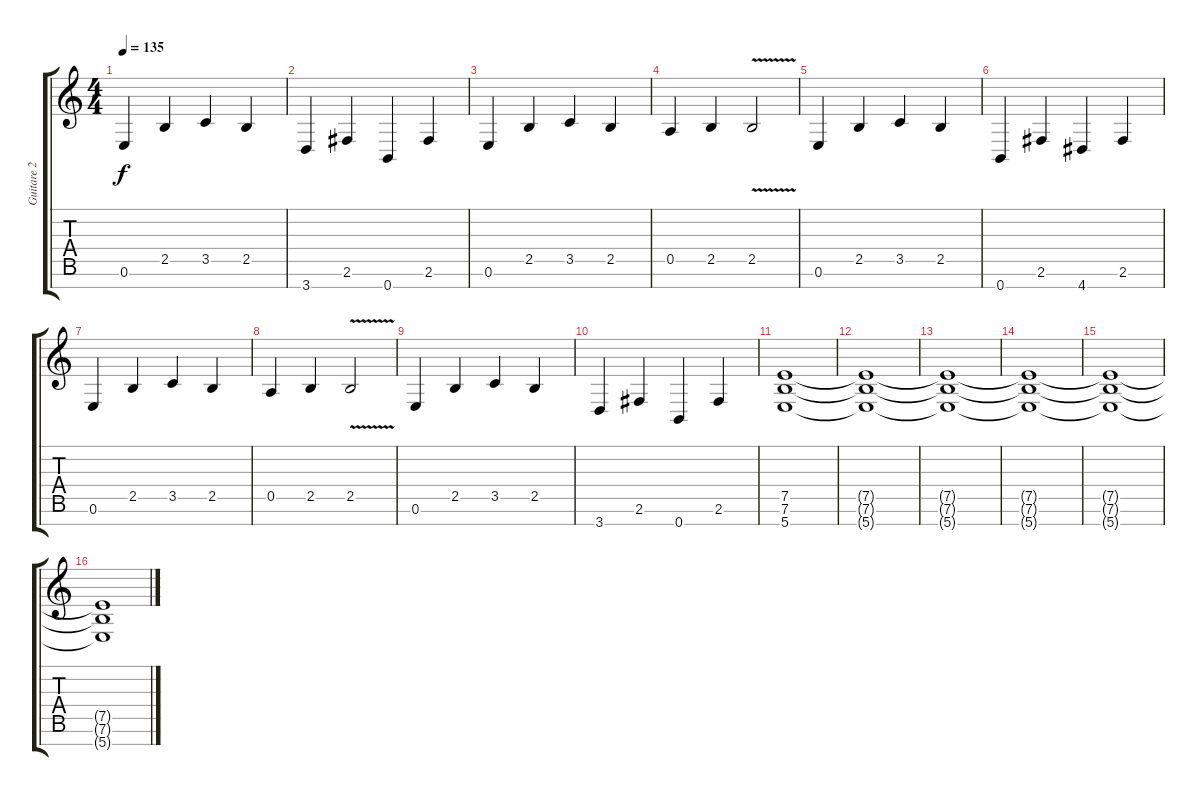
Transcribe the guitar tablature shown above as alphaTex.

\track ("Guitare 2" "Guitare 2") {instrument distortionguitar}
\staff {score tabs}
\tuning (E4 B3 G3 D3 A2 E2 B1) {hide}
\ts (4 4)
\tempo 135
\clef g2
\ks c
0.6.4{dy f} 2.5.4 3.5.4 2.5.4 |
3.7.4 2.6.4 0.7.4 2.6.4 |
0.6.4 2.5.4 3.5.4 2.5.4 |
0.5.4 2.5.4 2.5{v}.2 |
0.6.4 2.5.4 3.5.4 2.5.4 |
0.7.4 2.6.4 4.7.4 2.6.4 |
0.6.4 2.5.4 3.5.4 2.5.4 |
0.5.4 2.5.4 2.5{v}.2 |
0.6.4 2.5.4 3.5.4 2.5.4 |
3.7.4 2.6.4 0.7.4 2.6.4 |
(7.5 7.6 5.7).1 |
(7.5{t} 7.6{t} 5.7{t}).1 |
(7.5{t} 7.6{t} 5.7{t}).1 |
(7.5{t} 7.6{t} 5.7{t}).1 |
(7.5{t} 7.6{t} 5.7{t}).1{volume 0} |
(7.5{t} 7.6{t} 5.7{t}).1
